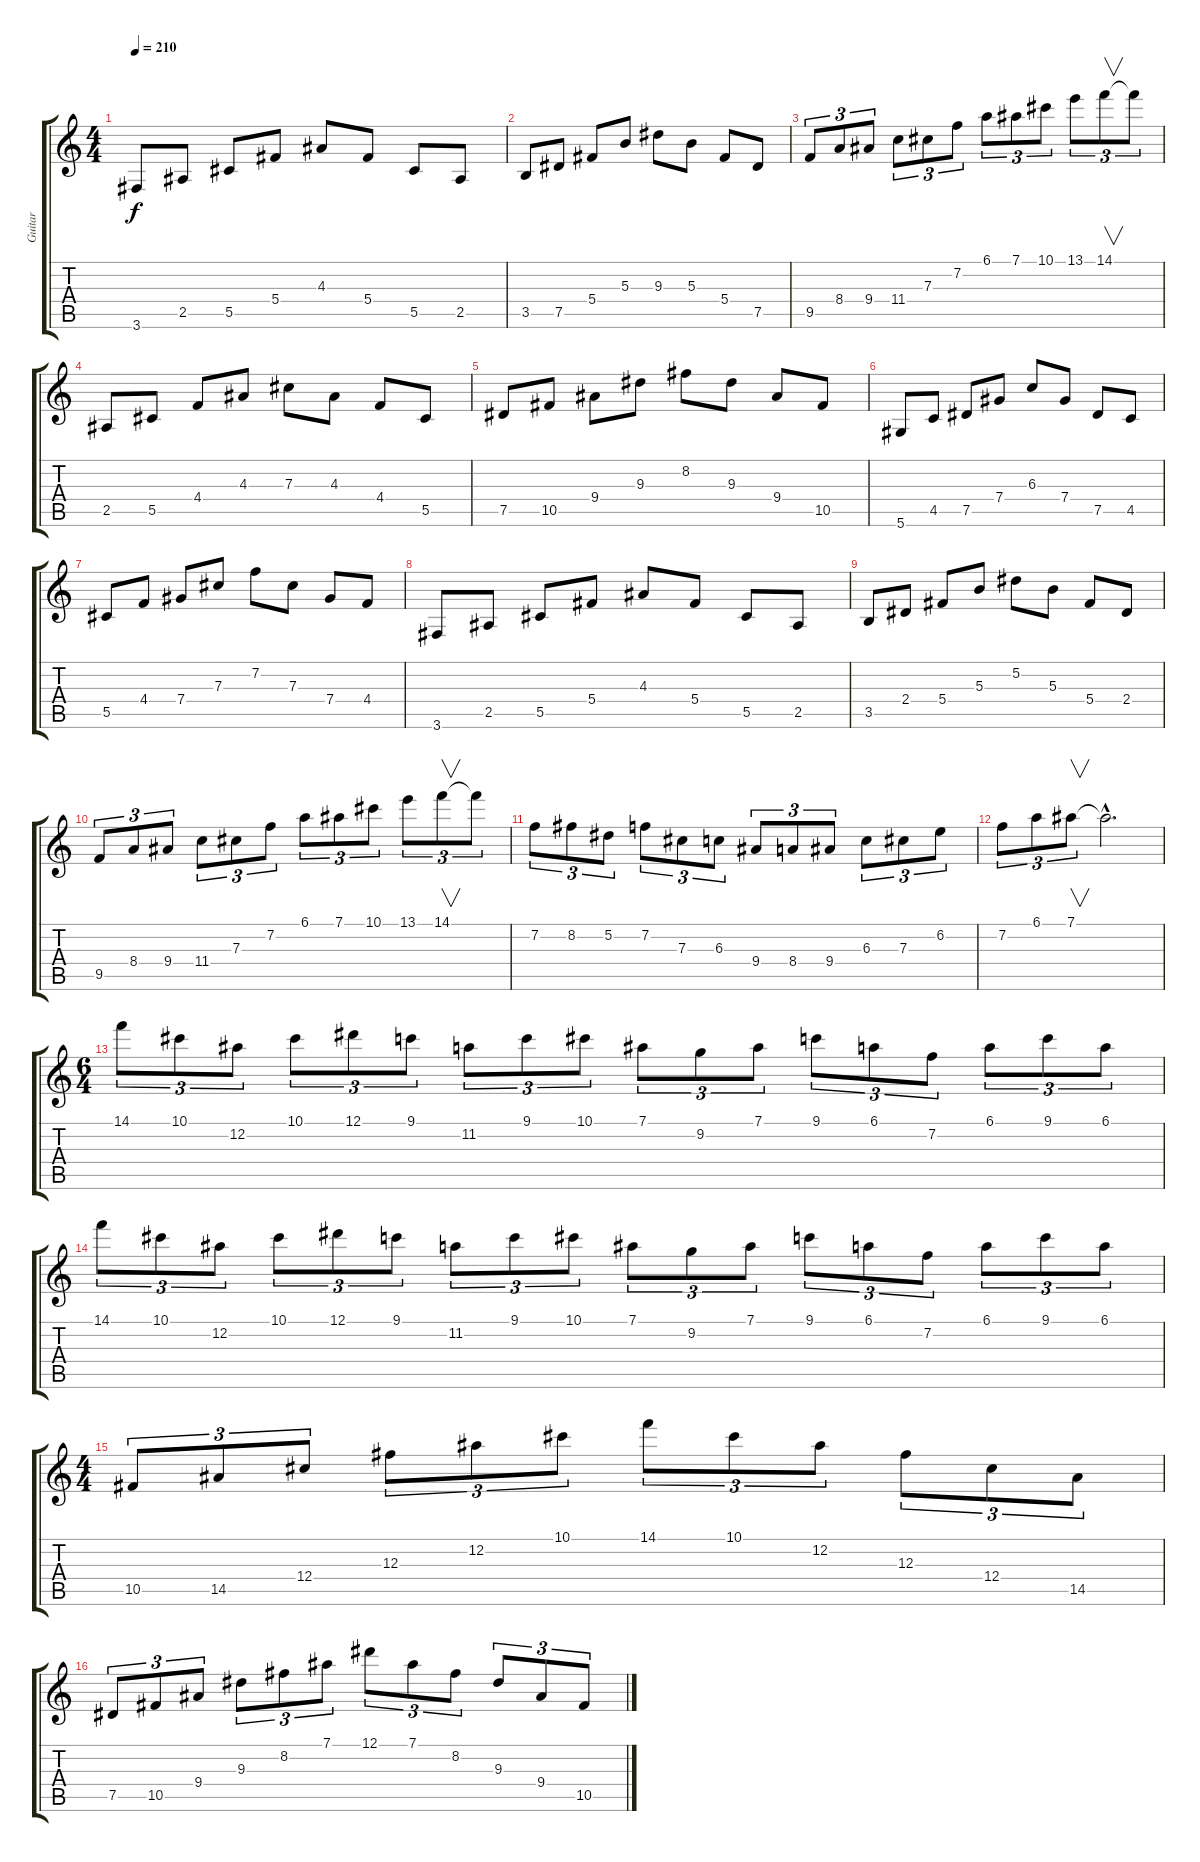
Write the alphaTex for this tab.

\track ("Guitar" "Guitar") {instrument distortionguitar}
\staff {score tabs}
\tuning (Eb4 Bb3 Gb3 Db3 Ab2 Eb2) {hide}
\ts (4 4)
\tempo 210
\clef g2
\ks c
3.6.8{dy f} 2.5.8 5.5.8 5.4.8 4.3.8 5.4.8 5.5.8 2.5.8 |
3.5.8 7.5.8 5.4.8 5.3.8 9.3.8 5.3.8 5.4.8 7.5.8 |
9.5.8{tu (3 2)} 8.4.8{tu (3 2)} 9.4.8{tu (3 2)} 11.4.8{tu (3 2)} 7.3.8{tu (3 2)} 7.2.8{tu (3 2)} 6.1.8{tu (3 2)} 7.1.8{tu (3 2)} 10.1.8{tu (3 2)} 13.1.8{tu (3 2)} 14.1.8{v tu (3 2)} 14.1{t}.8{tu (3 2)} |
2.5.8 5.5.8 4.4.8 4.3.8 7.3.8 4.3.8 4.4.8 5.5.8 |
7.5.8 10.5.8 9.4.8 9.3.8 8.2.8 9.3.8 9.4.8 10.5.8 |
5.6.8 4.5.8 7.5.8 7.4.8 6.3.8 7.4.8 7.5.8 4.5.8 |
5.5.8 4.4.8 7.4.8 7.3.8 7.2.8 7.3.8 7.4.8 4.4.8 |
3.6.8 2.5.8 5.5.8 5.4.8 4.3.8 5.4.8 5.5.8 2.5.8 |
3.5.8 2.4.8 5.4.8 5.3.8 5.2.8 5.3.8 5.4.8 2.4.8 |
9.5.8{tu (3 2)} 8.4.8{tu (3 2)} 9.4.8{tu (3 2)} 11.4.8{tu (3 2)} 7.3.8{tu (3 2)} 7.2.8{tu (3 2)} 6.1.8{tu (3 2)} 7.1.8{tu (3 2)} 10.1.8{tu (3 2)} 13.1.8{tu (3 2)} 14.1.8{v tu (3 2)} 14.1{t}.8{tu (3 2)} |
7.2.8{tu (3 2)} 8.2.8{tu (3 2)} 5.2.8{tu (3 2)} 7.2.8{tu (3 2)} 7.3.8{tu (3 2)} 6.3.8{tu (3 2)} 9.4.8{tu (3 2)} 8.4.8{tu (3 2)} 9.4.8{tu (3 2)} 6.3.8{tu (3 2)} 7.3.8{tu (3 2)} 6.2.8{tu (3 2)} |
7.2.8{tu (3 2)} 6.1.8{tu (3 2)} 7.1.8{v tu (3 2)} 7.1{hac t}.2{d} |
\ts (6 4)
14.1.8{tu (3 2)} 10.1.8{tu (3 2)} 12.2.8{tu (3 2)} 10.1.8{tu (3 2)} 12.1.8{tu (3 2)} 9.1.8{tu (3 2)} 11.2.8{tu (3 2)} 9.1.8{tu (3 2)} 10.1.8{tu (3 2)} 7.1.8{tu (3 2)} 9.2.8{tu (3 2)} 7.1.8{tu (3 2)} 9.1.8{tu (3 2)} 6.1.8{tu (3 2)} 7.2.8{tu (3 2)} 6.1.8{tu (3 2)} 9.1.8{tu (3 2)} 6.1.8{tu (3 2)} |
14.1.8{tu (3 2)} 10.1.8{tu (3 2)} 12.2.8{tu (3 2)} 10.1.8{tu (3 2)} 12.1.8{tu (3 2)} 9.1.8{tu (3 2)} 11.2.8{tu (3 2)} 9.1.8{tu (3 2)} 10.1.8{tu (3 2)} 7.1.8{tu (3 2)} 9.2.8{tu (3 2)} 7.1.8{tu (3 2)} 9.1.8{tu (3 2)} 6.1.8{tu (3 2)} 7.2.8{tu (3 2)} 6.1.8{tu (3 2)} 9.1.8{tu (3 2)} 6.1.8{tu (3 2)} |
\ts (4 4)
10.5.8{tu (3 2)} 14.5.8{tu (3 2)} 12.4.8{tu (3 2)} 12.3.8{tu (3 2)} 12.2.8{tu (3 2)} 10.1.8{tu (3 2)} 14.1.8{tu (3 2)} 10.1.8{tu (3 2)} 12.2.8{tu (3 2)} 12.3.8{tu (3 2)} 12.4.8{tu (3 2)} 14.5.8{tu (3 2)} |
7.5.8{tu (3 2)} 10.5.8{tu (3 2)} 9.4.8{tu (3 2)} 9.3.8{tu (3 2)} 8.2.8{tu (3 2)} 7.1.8{tu (3 2)} 12.1.8{tu (3 2)} 7.1.8{tu (3 2)} 8.2.8{tu (3 2)} 9.3.8{tu (3 2)} 9.4.8{tu (3 2)} 10.5.8{tu (3 2)}
